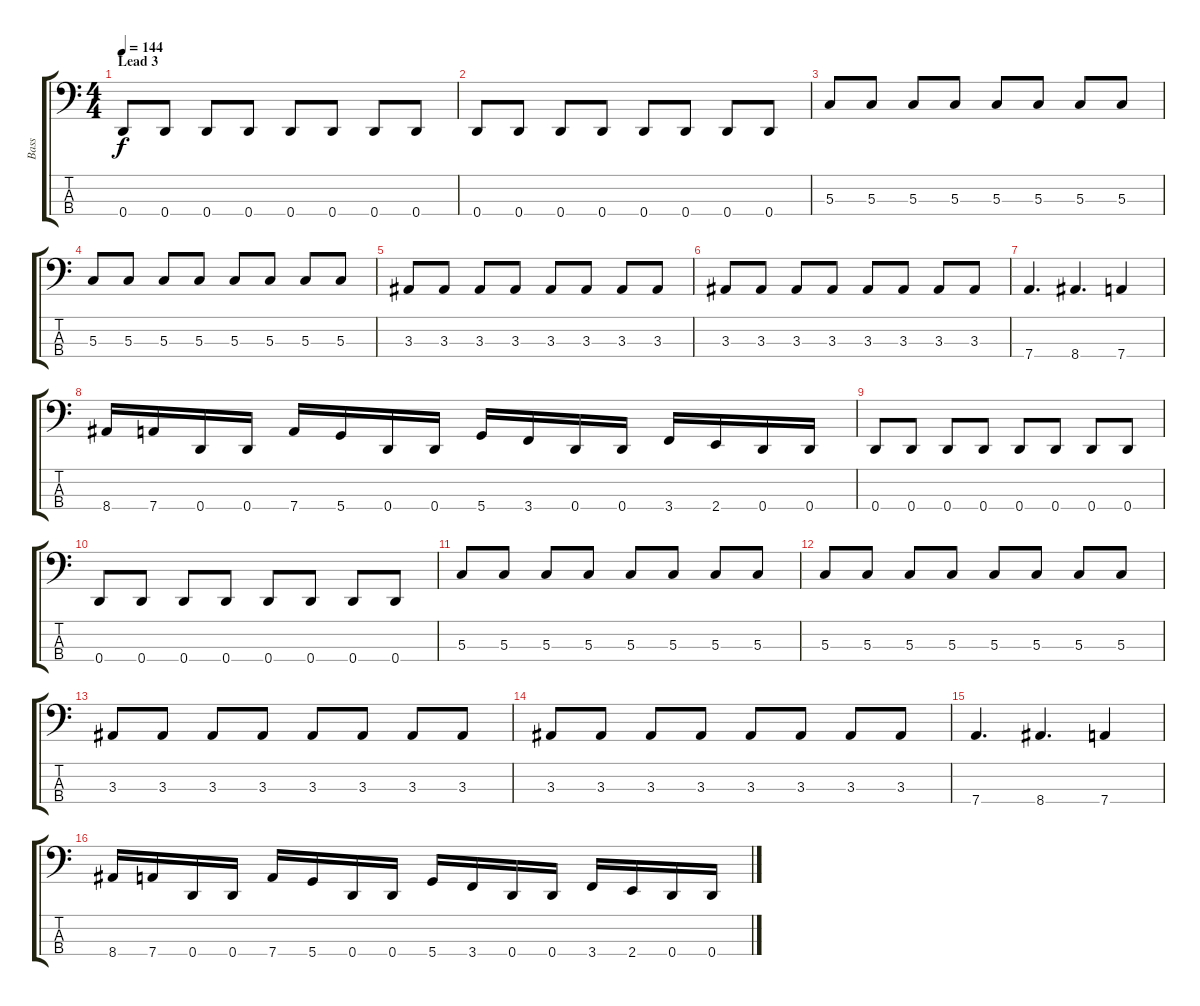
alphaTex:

\track ("Bass" "Bass") {instrument electricbassfinger}
\staff {score tabs}
\tuning (F2 C2 G1 D1) {hide}
\ts (4 4)
\section ("" "Lead 3")
\tempo 144
\clef f4
\ks c
0.4.8{dy f} 0.4.8 0.4.8 0.4.8 0.4.8 0.4.8 0.4.8 0.4.8 |
0.4.8 0.4.8 0.4.8 0.4.8 0.4.8 0.4.8 0.4.8 0.4.8 |
5.3.8 5.3.8 5.3.8 5.3.8 5.3.8 5.3.8 5.3.8 5.3.8 |
5.3.8 5.3.8 5.3.8 5.3.8 5.3.8 5.3.8 5.3.8 5.3.8 |
3.3.8 3.3.8 3.3.8 3.3.8 3.3.8 3.3.8 3.3.8 3.3.8 |
3.3.8 3.3.8 3.3.8 3.3.8 3.3.8 3.3.8 3.3.8 3.3.8 |
7.4.4{d} 8.4.4{d} 7.4.4 |
8.4.16 7.4.16 0.4.16 0.4.16 7.4.16 5.4.16 0.4.16 0.4.16 5.4.16 3.4.16 0.4.16 0.4.16 3.4.16 2.4.16 0.4.16 0.4.16 |
0.4.8 0.4.8 0.4.8 0.4.8 0.4.8 0.4.8 0.4.8 0.4.8 |
0.4.8 0.4.8 0.4.8 0.4.8 0.4.8 0.4.8 0.4.8 0.4.8 |
5.3.8 5.3.8 5.3.8 5.3.8 5.3.8 5.3.8 5.3.8 5.3.8 |
5.3.8 5.3.8 5.3.8 5.3.8 5.3.8 5.3.8 5.3.8 5.3.8 |
3.3.8 3.3.8 3.3.8 3.3.8 3.3.8 3.3.8 3.3.8 3.3.8 |
3.3.8 3.3.8 3.3.8 3.3.8 3.3.8 3.3.8 3.3.8 3.3.8 |
7.4.4{d} 8.4.4{d} 7.4.4 |
8.4.16 7.4.16 0.4.16 0.4.16 7.4.16 5.4.16 0.4.16 0.4.16 5.4.16 3.4.16 0.4.16 0.4.16 3.4.16 2.4.16 0.4.16 0.4.16
